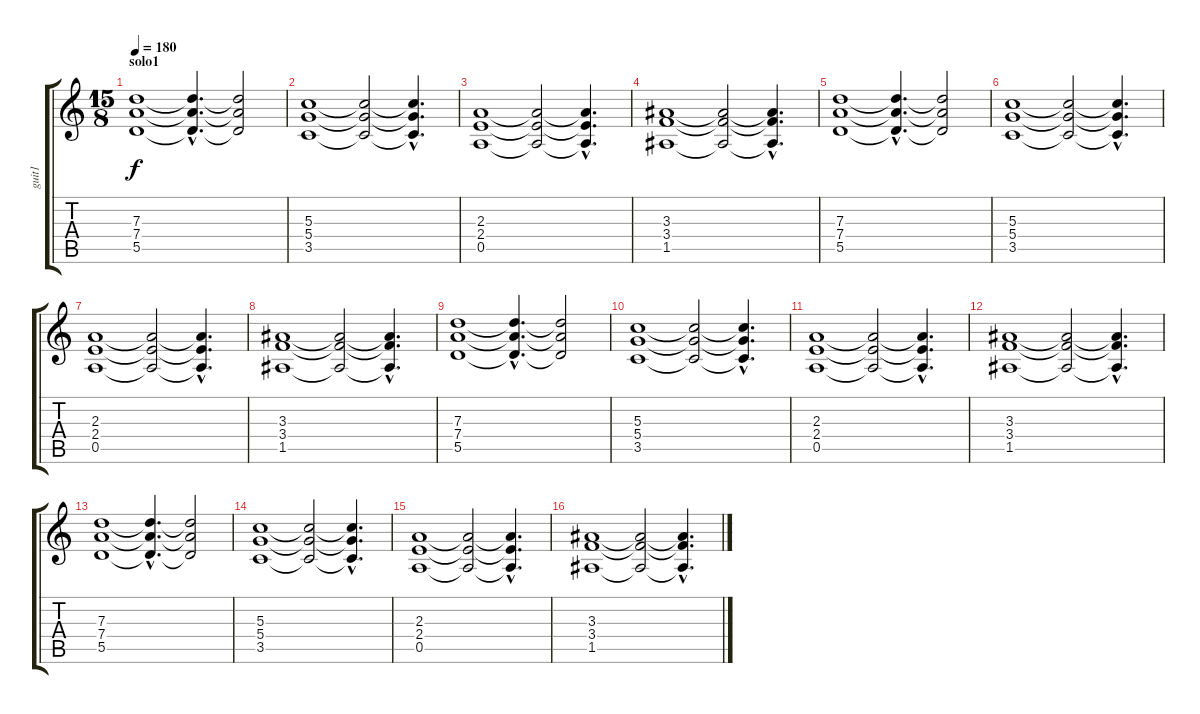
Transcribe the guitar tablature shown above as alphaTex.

\track ("guit1" "guit1") {instrument distortionguitar}
\staff {score tabs}
\tuning (E4 B3 G3 D3 A2 D2) {hide}
\ts (15 8)
\section ("" "solo1")
\tempo 180
\clef g2
\ks c
(7.3 7.4 5.5).1{dy f} (7.3{hac t} 7.4{hac t} 5.5{hac t}).4{d} (7.3{t} 7.4{t} 5.5{t}).2 |
(5.3 5.4 3.5).1 (5.3{t} 5.4{t} 3.5{t}).2 (5.3{hac t} 5.4{hac t} 3.5{hac t}).4{d} |
(2.3 2.4 0.5).1 (2.3{t} 2.4{t} 0.5{t}).2 (2.3{hac t} 2.4{hac t} 0.5{hac t}).4{d} |
(3.3 3.4 1.5).1 (3.3{t} 3.4{t} 1.5{t}).2 (3.3{hac t} 3.4{hac t} 1.5{hac t}).4{d} |
(7.3 7.4 5.5).1 (7.3{hac t} 7.4{hac t} 5.5{hac t}).4{d} (7.3{t} 7.4{t} 5.5{t}).2 |
(5.3 5.4 3.5).1 (5.3{t} 5.4{t} 3.5{t}).2 (5.3{hac t} 5.4{hac t} 3.5{hac t}).4{d} |
(2.3 2.4 0.5).1 (2.3{t} 2.4{t} 0.5{t}).2 (2.3{hac t} 2.4{hac t} 0.5{hac t}).4{d} |
(3.3 3.4 1.5).1 (3.3{t} 3.4{t} 1.5{t}).2 (3.3{hac t} 3.4{hac t} 1.5{hac t}).4{d} |
(7.3 7.4 5.5).1 (7.3{hac t} 7.4{hac t} 5.5{hac t}).4{d} (7.3{t} 7.4{t} 5.5{t}).2 |
(5.3 5.4 3.5).1 (5.3{t} 5.4{t} 3.5{t}).2 (5.3{hac t} 5.4{hac t} 3.5{hac t}).4{d} |
(2.3 2.4 0.5).1 (2.3{t} 2.4{t} 0.5{t}).2 (2.3{hac t} 2.4{hac t} 0.5{hac t}).4{d} |
(3.3 3.4 1.5).1 (3.3{t} 3.4{t} 1.5{t}).2 (3.3{hac t} 3.4{hac t} 1.5{hac t}).4{d} |
(7.3 7.4 5.5).1 (7.3{hac t} 7.4{hac t} 5.5{hac t}).4{d} (7.3{t} 7.4{t} 5.5{t}).2 |
(5.3 5.4 3.5).1 (5.3{t} 5.4{t} 3.5{t}).2 (5.3{hac t} 5.4{hac t} 3.5{hac t}).4{d} |
(2.3 2.4 0.5).1 (2.3{t} 2.4{t} 0.5{t}).2 (2.3{hac t} 2.4{hac t} 0.5{hac t}).4{d} |
(3.3 3.4 1.5).1 (3.3{t} 3.4{t} 1.5{t}).2 (3.3{hac t} 3.4{hac t} 1.5{hac t}).4{d}
